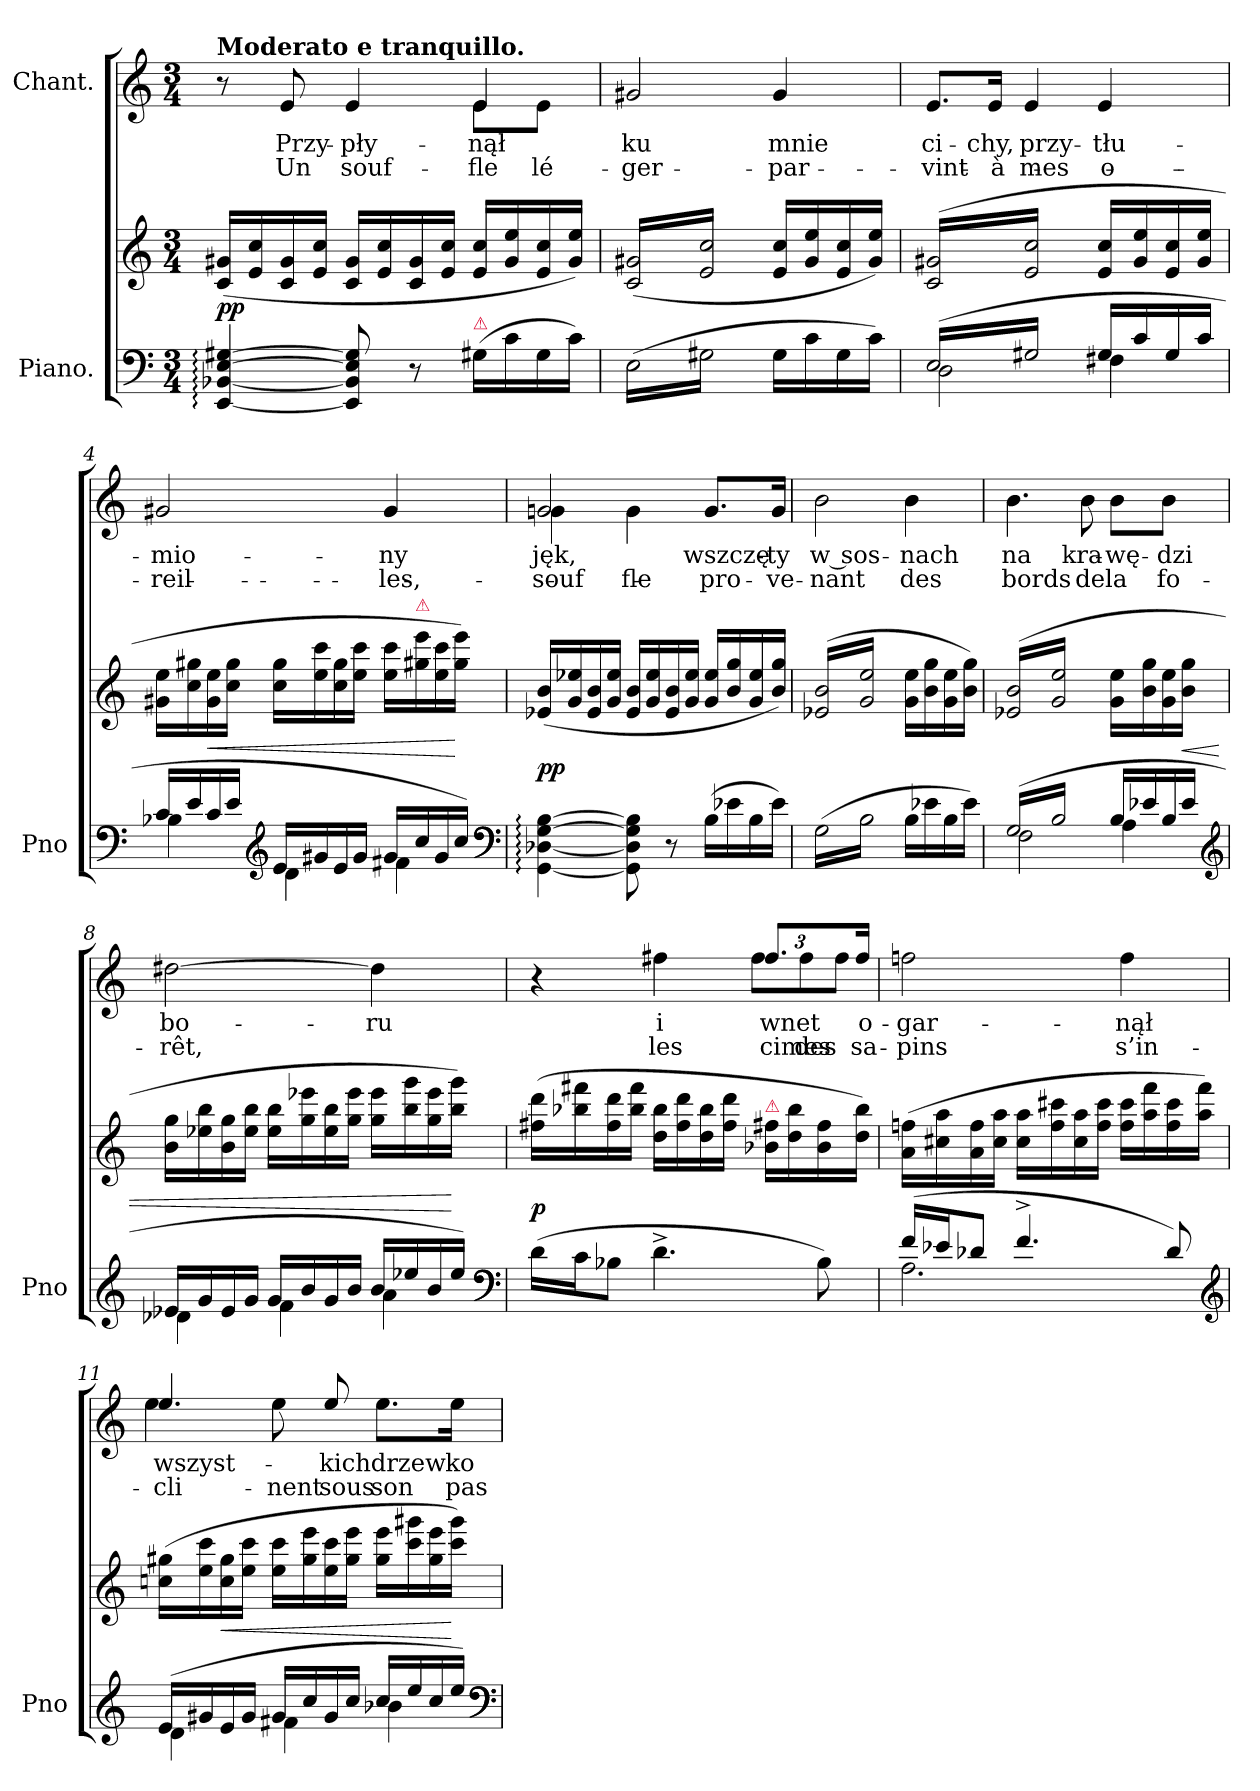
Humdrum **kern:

**kern	**kern	**dynam	**kern	**text	**text
*part2	*part2	*part2	*part1	*part1	*part1
*staff3	*staff2	*staff2/3	*staff1	*staff1	*staff1
*I"Piano.	*	*	*I"Chant.	*	*
*I'Pno	*	*	*	*	*
*clefF4	*clefG2	*	*clefG2	*	*
*k[]	*k[]	*	*k[]	*	*
*a:	*a:	*	*a:	*	*
*M3/4	*M3/4	*	*M3/4	*	*
=1	=1	=1	=1	=1	=1
*	*	*	*^	*	*
!	!	!	!LO:TX:a:B:t=Moderato e tranquillo.	!	!	!
[4EE:/ [4BB-X:/ [4E:/ [4G#X:/	(16c/ 16g#X/LL	pp	8r	4ryy	.	.
.	16e/ 16cc/	.	.	.	.	.
.	16c/ 16g#/	.	8e/	.	Przy-	Un
.	16e/ 16cc/JJ	.	.	.	.	.
8EE]/ 8BB-]/ 8E]/ 8G#]/	16c/ 16g#/LL	.	4e/	8ryy	-pły-	souf-
.	16e/ 16cc/	.	.	.	.	.
8r	16c/ 16g#/	.	.	8ryy	.	.
.	16e/ 16cc/JJ	.	.	.	.	.
!LO:TX:a:color=crimson:t=⚠	!	!	!	!	!	!
(16G#X\LL	16e/ 16cc/LL	.	4e/	8e!\L	-nął	-fle
16c\	16g#/ 16ee/	.	.	.	.	.
16G#\	16e/ 16cc/	.	.	8e!\J	.	lé-
16c\JJ)	16g#/ 16ee/JJ)	.	.	.	.	.
*	*	*	*v	*v	*	*
=2	=2	=2	=2	=2	=2
*tremolo	*	*	*	*	*
*	*tremolo	*	*	*	*
(16E\LL	(16c/ 16g#X/LL	.	2g#X/	ku	-ger
16G#\	16e/ 16cc/	.	.	.	.
16E\	16c/ 16g#X/	.	.	.	.
16G#\	16e/ 16cc/	.	.	.	.
16E\	16c/ 16g#X/	.	.	.	.
16G#\	16e/ 16cc/	.	.	.	.
16E\	16c/ 16g#X/	.	.	.	.
16G#\JJ	16e/ 16cc/JJ	.	.	.	.
*	*Xtremolo	*	*	*	*
*Xtremolo	*	*	*	*	*
16G#\LL	16e/ 16cc/LL	.	4g#/	mnie	par-
16c\	16g#/ 16ee/	.	.	.	.
16G#\	16e/ 16cc/	.	.	.	.
16c\JJ)	16g#/ 16ee/JJ)	.	.	.	.
=3	=3	=3	=3	=3	=3
*^	*	*	*	*	*
*tremolo	*	*	*	*	*	*
*	*	*tremolo	*	*	*	*
(<16E/LL	2D\	(<16c/ 16g#X/LL	.	8.e/L	ci-	-vint
16G#/	.	16e/ 16cc/	.	.	.	.
16E/	.	16c/ 16g#X/	.	.	.	.
16G#/	.	16e/ 16cc/	.	16e/Jk	-chy,	à
16E/	.	16c/ 16g#X/	.	4e/	przy-	mes
16G#/	.	16e/ 16cc/	.	.	.	.
16E/	.	16c/ 16g#X/	.	.	.	.
16G#/JJ	.	16e/ 16cc/JJ	.	.	.	.
*	*	*Xtremolo	*	*	*	*
*Xtremolo	*	*	*	*	*	*
16G#/LL	4F#X\	16e/ 16cc/LL	.	4e/	-tłu-	o-
16c/	.	16g#/ 16ee/	.	.	.	.
16G#/	.	16e/ 16cc/	.	.	.	.
16c/JJ	.	16g#/ 16ee/JJ	.	.	.	.
=4	=4	=4	=4	=4	=4	=4
16c/LL	4B-X\	16g#X\ 16ee\LL	.	2g#X/	-mio-	-reil-
16e/	.	16cc\ 16gg#X\	.	.	.	.
16c/	.	16g#\ 16ee\	<	.	.	.
16e/JJ	.	16cc\ 16gg#\JJ	.	.	.	.
*clefG2	*	*	*	*	*	*
16e/LL	4d\	16cc\ 16gg#\LL	.	.	.	.
16g#X/	.	16ee\ 16ccc\	.	.	.	.
16e/	.	16cc\ 16gg#\	.	.	.	.
16g#/JJ	.	16ee\ 16ccc\JJ	.	.	.	.
16g#/LL	4f#X\	16ee\ 16ccc\LL	.	4g#/	-ny	-les,
!	!	!LO:TX:a:color=crimson:t=⚠	!	!	!	!
16cc/	.	16gg#X\ 16eee\	.	.	.	.
16g#/	.	16ee\ 16ccc\	.	.	.	.
16cc/JJ)	.	16gg#\ 16eee\JJ)	[	.	.	.
*v	*v	*	*	*	*	*
*clefF4	*	*	*	*	*
=5	=5	=5	=5	=5	=5
*	*	*	*^	*	*
[4GG:\ [4D-X:\ [4G:\ [4B:\	(16e-X/ 16b/LL	pp	2gn/	4g!\	jęk,	souf-
.	16g/ 16ee-X/	.	.	.	.	.
.	16e-/ 16b/	.	.	.	.	.
.	16g/ 16ee-/JJ	.	.	.	.	.
8GG]\ 8D-]\ 8G]\ 8B]\	16e-/ 16b/LL	.	.	4g!\	.	-fle
.	16g/ 16ee-/	.	.	.	.	.
8r	16e-/ 16b/	.	.	.	.	.
.	16g/ 16ee-/JJ	.	.	.	.	.
(16B\LL	16g/ 16ee-/LL	.	8.g/L	4ryy	wszczę-	pro-
16e-X\	16b/ 16gg/	.	.	.	.	.
16B\	16g/ 16ee-/	.	.	.	.	.
16e-\JJ)	16b/ 16gg/JJ)	.	16g/Jk	.	-ty	-ve-
*	*	*	*v	*v	*	*
=6	=6	=6	=6	=6	=6
*tremolo	*	*	*	*	*
*	*tremolo	*	*	*	*
(16G\LL	(<16e-X/ 16b/LL	.	2b\	w sos-	-nant
16B\	16g/ 16ee-/	.	.	.	.
16G\	16e-X/ 16b/	.	.	.	.
16B\	16g/ 16ee-/	.	.	.	.
16G\	16e-X/ 16b/	.	.	.	.
16B\	16g/ 16ee-/	.	.	.	.
16G\	16e-X/ 16b/	.	.	.	.
16B\JJ	16g/ 16ee-/JJ	.	.	.	.
*	*Xtremolo	*	*	*	*
*Xtremolo	*	*	*	*	*
16B\LL	16g\ 16ee-\LL	.	4b\	-nach	des
16e-X\	16b\ 16gg\	.	.	.	.
16B\	16g\ 16ee-\	.	.	.	.
16e-\JJ)	16b\ 16gg\JJ)	.	.	.	.
=7	=7	=7	=7	=7	=7
*^	*	*	*	*	*
*tremolo	*	*	*	*	*	*
*	*	*tremolo	*	*	*	*
(<16G/LL	2F\	(<16e-X/ 16b/LL	.	4.b\	na	bords
16B/	.	16g/ 16ee-/	.	.	.	.
16G/	.	16e-X/ 16b/	.	.	.	.
16B/	.	16g/ 16ee-/	.	.	.	.
16G/	.	16e-X/ 16b/	.	.	.	.
16B/	.	16g/ 16ee-/	.	.	.	.
16G/	.	16e-X/ 16b/	.	8b\	kra-	de
16B/JJ	.	16g/ 16ee-/JJ	.	.	.	.
*	*	*Xtremolo	*	*	*	*
*Xtremolo	*	*	*	*	*	*
16B/LL	4A\	16g\ 16ee-\LL	.	8b\L	-wę-	la
16e-X/	.	16b\ 16gg\	.	.	.	.
16B/	.	16g\ 16ee-\	.	8b\J	-dzi	fo-
16e-/JJ	.	16b\ 16gg\JJ	<	.	.	.
*clefG2	*	*	*	*	*	*
=8	=8	=8	=8	=8	=8	=8
16e-X/LL	4d-X\	16b\ 16gg\LL	.	[2dd#X\	bo-	-rêt,
16g/	.	16ee-X\ 16bb\	.	.	.	.
16e-/	.	16b\ 16gg\	.	.	.	.
16g/JJ	.	16ee-\ 16bb\JJ	.	.	.	.
16g/LL	4f\	16ee-\ 16bb\LL	.	.	.	.
16b/	.	16gg\ 16eee-X\	.	.	.	.
16g/	.	16ee-\ 16bb\	.	.	.	.
16b/JJ	.	16gg\ 16eee-\JJ	.	.	.	.
16b/LL	4a\	16gg\ 16eee-\LL	.	4dd#\]	-ru	.
16ee-X/	.	16bb\ 16ggg\	.	.	.	.
16b/	.	16gg\ 16eee-\	.	.	.	.
16ee-/JJ)	.	16bb\ 16ggg\JJ)	[	.	.	.
*v	*v	*	*	*	*	*
*clefF4	*	*	*	*	*
=9	=9	=9	=9	=9	=9
*	*	*	*^	*	*
(16d\LL	(16ff#X\ 16ddd\LL	p	4r	4ryy	.	.
16c\J	16bb-X\ 16fff#X\	.	.	.	.	.
8B-X\J	16ff#\ 16ddd\	.	.	.	.	.
.	16bb-\ 16fff#\JJ	.	.	.	.	.
4.d^\	16dd\ 16bb-\LL	.	4ff#X\	4ryy	i	les
.	16ff#\ 16ddd\	.	.	.	.	.
.	16dd\ 16bb-\	.	.	.	.	.
.	16ff#\ 16ddd\JJ	.	.	.	.	.
!	!LO:TX:a:color=crimson:t=⚠	!	!	!	!	!
.	16b-X\ 16ff#X\LL	.	8.ff#/L	12ff#!\L	wnet	cimes
.	16dd\ 16bb-\	.	.	.	.	.
.	.	.	.	12ff#!\	.	des
8B-\)	16b-\ 16ff#\	.	.	.	.	.
.	.	.	.	12ff#!\J	.	.
.	16dd\ 16bb-\JJ)	.	16ff#/Jk	.	o-	sa-
*	*	*	*v	*v	*	*
=10	=10	=10	=10	=10	=10
*^	*	*	*	*	*
(16f/LL	2.A\	(16a\ 16ffn\LL	.	2ffn\	-gar-	pins
16e-X/J	.	16cc#X\ 16aa\	.	.	.	.
8d-X/J	.	16a\ 16ff\	.	.	.	.
.	.	16cc#\ 16aa\JJ	.	.	.	.
4.f^/	.	16cc#\ 16aa\LL	.	.	.	.
.	.	16ff\ 16ccc#X\	.	.	.	.
.	.	16cc#\ 16aa\	.	.	.	.
.	.	16ff\ 16ccc#\JJ	.	.	.	.
.	.	16ff\ 16ccc#\LL	.	4ff\	-nął	s’in-
.	.	16aa\ 16fff\	.	.	.	.
8d-/)	.	16ff\ 16ccc#\	.	.	.	.
.	.	16aa\ 16fff\JJ)	.	.	.	.
*clefG2	*	*	*	*	*	*
=11	=11	=11	=11	=11	=11	=11
*	*	*	*	*^	*	*
(16e/LL	4d\	(16ccn\ 16gg#X\LL	.	4.ee/	4ee!\	wszyst-	-cli-
16g#X/	.	16ee\ 16ccc\	.	.	.	.	.
16e/	.	16cc\ 16gg#\	<	.	.	.	.
16g#/JJ	.	16ee\ 16ccc\JJ	.	.	.	.	.
16g#/LL	4f#X\	16ee\ 16ccc\LL	.	.	8ee!\	.	-nent
16cc/	.	16gg#\ 16eee\	.	.	.	.	.
16g#/	.	16ee\ 16ccc\	.	8ee/	8ryy	-kich	sous
16cc/JJ	.	16gg#\ 16eee\JJ	.	.	.	.	.
16cc/LL	4b-X\	16gg#\ 16eee\LL	.	8.ee\L	4ryy	drzew	son
16ee/	.	16ccc\ 16ggg#X\	.	.	.	.	.
16cc/	.	16gg#\ 16eee\	.	.	.	.	.
16ee/JJ)	.	16ccc\ 16ggg#\JJ)	[	16ee\Jk	.	ko-	pas-
*v	*v	*	*	*v	*v	*	*
*clefF4	*	*	*	*	*
=	=	=	=	=	=
*-	*-	*-	*-	*-	*-
